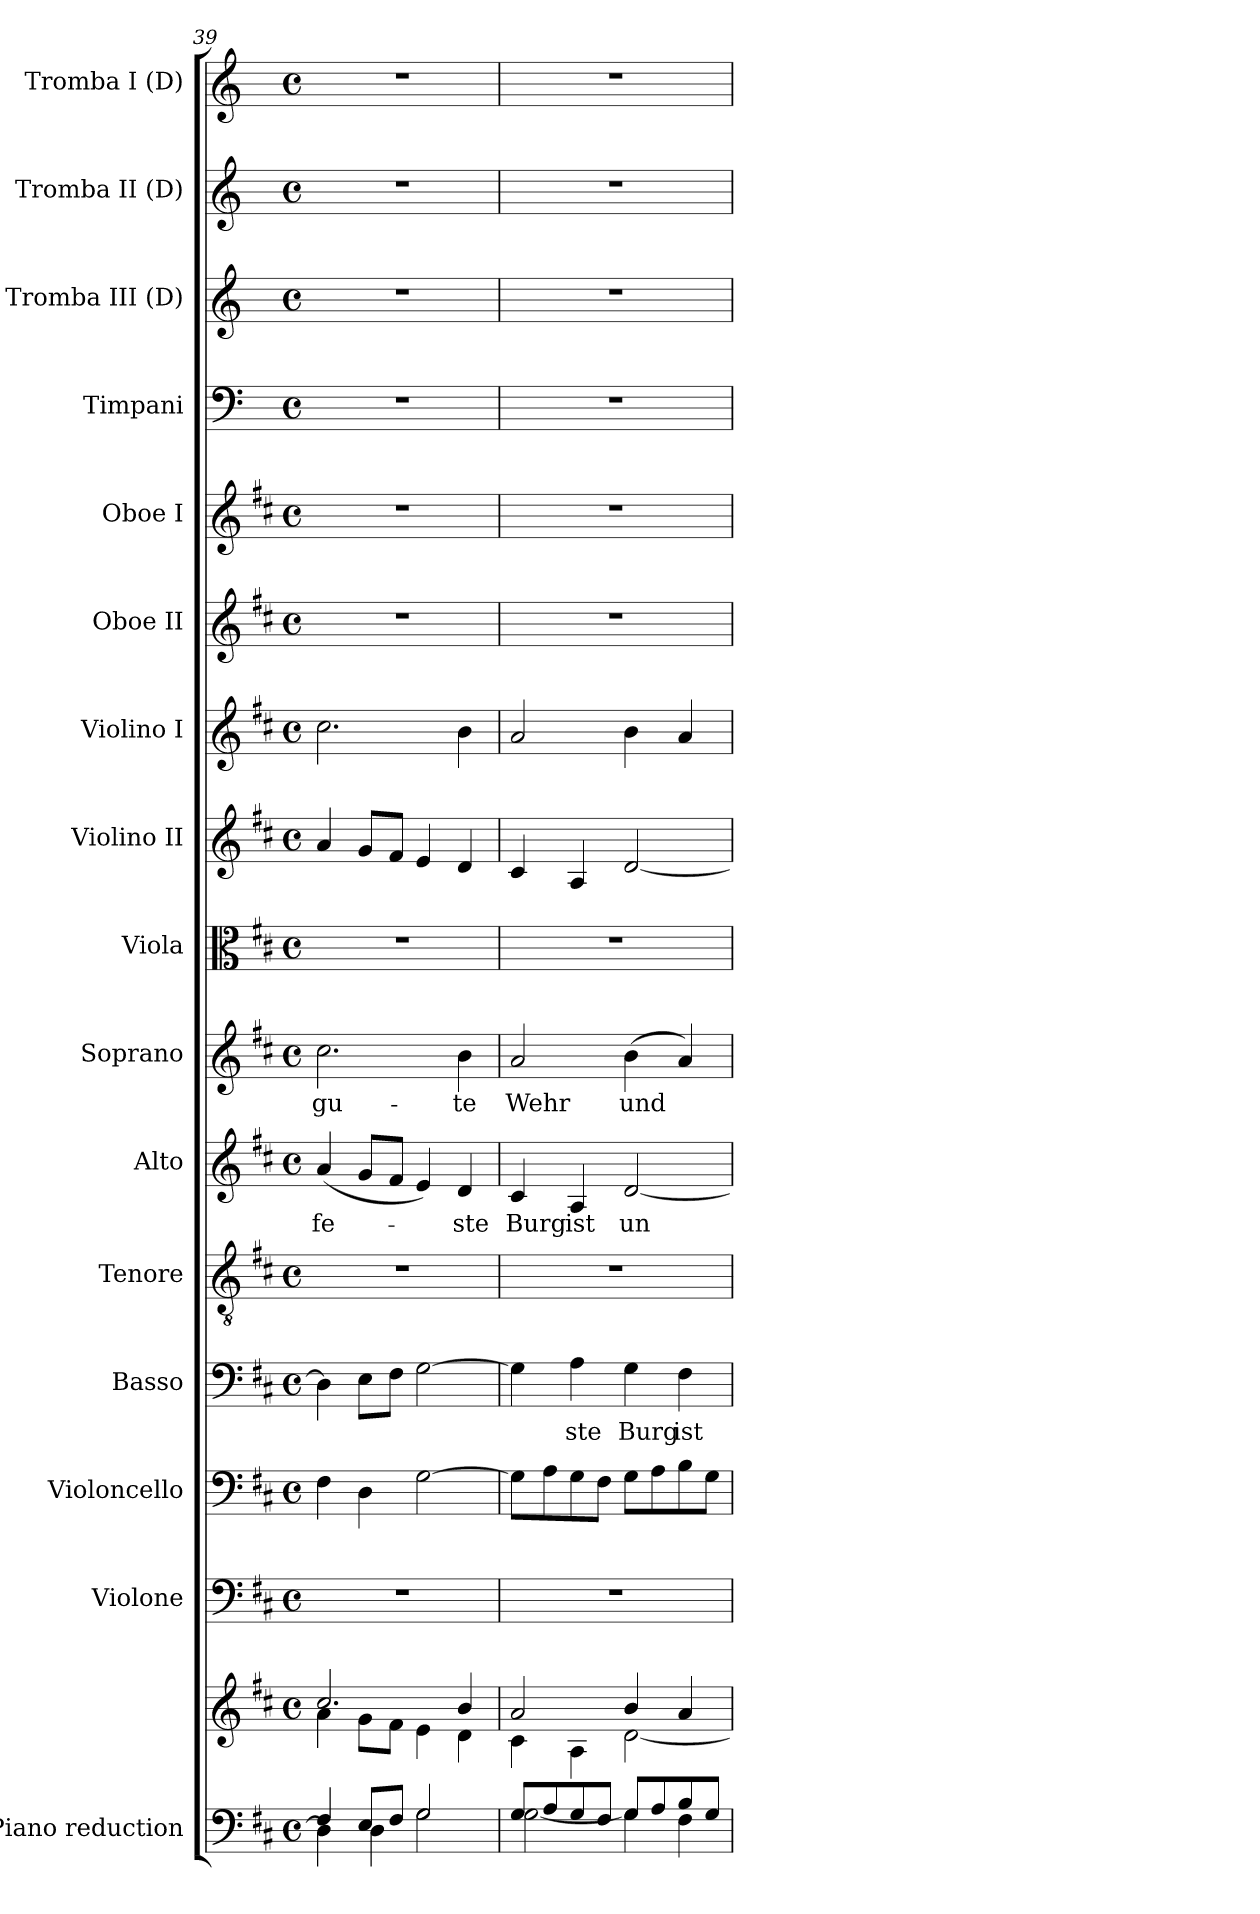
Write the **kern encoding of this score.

**kern	**kern	**kern	**kern	**kern	**text	**kern	**kern	**text	**kern	**text	**kern	**kern	**kern	**kern	**kern	**kern	**kern	**kern	**kern
*part16	*part16	*part15	*part14	*part13	*part13	*part12	*part11	*part11	*part10	*part10	*part9	*part8	*part7	*part6	*part5	*part4	*part3	*part2	*part1
*staff17	*staff16	*staff15	*staff14	*staff13	*staff13	*staff12	*staff11	*staff11	*staff10	*staff10	*staff9	*staff8	*staff7	*staff6	*staff5	*staff4	*staff3	*staff2	*staff1
*I"Piano reduction	*	*I"Violone	*I"Violoncello	*I"Basso	*	*I"Tenore	*I"Alto	*	*I"Soprano	*	*I"Viola	*I"Violino II	*I"Violino I	*I"Oboe II	*I"Oboe I	*I"Timpani	*I"Tromba III (D)	*I"Tromba II (D)	*I"Tromba I (D)
*I'Pno	*	*	*	*	*	*	*	*	*	*	*	*	*	*I'Ob	*I'Ob	*I'Timp	*	*	*
*clefF4	*clefG2	*clefF4	*clefF4	*clefF4	*	*clefGv2	*clefG2	*	*clefG2	*	*clefC3	*clefG2	*clefG2	*clefG2	*clefG2	*clefF4	*clefG2	*clefG2	*clefG2
*	*	*ITrd7c12	*	*	*	*	*	*	*	*	*	*	*	*	*	*	*ITrd-1c-2	*ITrd-1c-2	*ITrd-1c-2
*k[f#c#]	*k[f#c#]	*k[f#c#]	*k[f#c#]	*k[f#c#]	*	*k[f#c#]	*k[f#c#]	*	*k[f#c#]	*	*k[f#c#]	*k[f#c#]	*k[f#c#]	*k[f#c#]	*k[f#c#]	*k[]	*k[f#c#]	*k[f#c#]	*k[f#c#]
*M4/4	*M4/4	*M4/4	*M4/4	*M4/4	*	*M4/4	*M4/4	*	*M4/4	*	*M4/4	*M4/4	*M4/4	*M4/4	*M4/4	*M4/4	*M4/4	*M4/4	*M4/4
*met(c)	*met(c)	*met(c)	*met(c)	*met(c)	*	*met(c)	*met(c)	*	*met(c)	*	*met(c)	*met(c)	*met(c)	*met(c)	*met(c)	*met(c)	*met(c)	*met(c)	*met(c)
=39	=39	=39	=39	=39	=39	=39	=39	=39	=39	=39	=39	=39	=39	=39	=39	=39	=39	=39	=39
*^	*^	*	*	*	*	*	*	*	*	*	*	*	*	*	*	*	*	*	*
!	!	!	!	!	!	!	!	!	!	!LO:LY:b	!	!LO:LY:b	!	!	!	!	!	!	!	!	!
4F#/	4D\]	2.cc#/	4a\	1r	4F#\	4D\]	.	1r	(<4a/	fe-	2.cc#\	gu-	1r	4a/	2.cc#\	1r	1r	1r	1r	1r	1r
8E/L	4D\	.	8g\L	.	4D\	8E\L	.	.	8g/L	.	.	.	.	8g/L	.	.	.	.	.	.	.
8F#/J	.	.	8f#\J	.	.	8F#\J	.	.	8f#/J	.	.	.	.	8f#/J	.	.	.	.	.	.	.
2G/	2G\	.	4e\	.	[2G\	[2G\	.	.	4e/)	.	.	.	.	4e/	.	.	.	.	.	.	.
!	!	!	!	!	!	!	!	!	!	!LO:LY:b	!	!LO:LY:b	!	!	!	!	!	!	!	!	!
.	.	4b/	4d\	.	.	.	.	.	4d/	-ste	4b\	te	.	4d/	4b\	.	.	.	.	.	.
=40	=40	=40	=40	=40	=40	=40	=40	=40	=40	=40	=40	=40	=40	=40	=40	=40	=40	=40	=40	=40	=40
!	!	!	!	!	!	!	!	!	!	!LO:LY:b	!	!LO:LY:b	!	!	!	!	!	!	!	!	!
8G/L	[2G\	2a/	4c#\	1r	8G\L]	4G\]	.	1r	4c#/	Burg	2a/	Wehr	1r	4c#/	2a/	1r	1r	1r	1r	1r	1r
8A/	.	.	.	.	8A\	.	.	.	.	.	.	.	.	.	.	.	.	.	.	.	.
!	!	!	!	!	!	!	!LO:LY:b	!	!	!LO:LY:b	!	!	!	!	!	!	!	!	!	!	!
8G/	.	.	4A\	.	8G\	4A\	-ste	.	4A/	ist	.	.	.	4A/	.	.	.	.	.	.	.
8F#/J	.	.	.	.	8F#\J	.	.	.	.	.	.	.	.	.	.	.	.	.	.	.	.
!	!	!	!	!	!	!	!LO:LY:b	!	!	!LO:LY:b	!	!LO:LY:b	!	!	!	!	!	!	!	!	!
8G/L	4G\]	4b/	[2d\	.	8G\L	4G\	Burg	.	[2d/	un-	(>4b\	und	.	[2d/	4b\	.	.	.	.	.	.
8A/	.	.	.	.	8A\	.	.	.	.	.	.	.	.	.	.	.	.	.	.	.	.
!	!	!	!	!	!	!	!LO:LY:b	!	!	!	!	!	!	!	!	!	!	!	!	!	!
8B/	4F#\	4a/	.	.	8B\	4F#\	ist	.	.	.	4a/)	.	.	.	4a/	.	.	.	.	.	.
8G/J	.	.	.	.	8G\J	.	.	.	.	.	.	.	.	.	.	.	.	.	.	.	.
*v	*v	*	*	*	*	*	*	*	*	*	*	*	*	*	*	*	*	*	*	*	*
*	*v	*v	*	*	*	*	*	*	*	*	*	*	*	*	*	*	*	*	*	*
=	=	=	=	=	=	=	=	=	=	=	=	=	=	=	=	=	=	=	=
*-	*-	*-	*-	*-	*-	*-	*-	*-	*-	*-	*-	*-	*-	*-	*-	*-	*-	*-	*-
